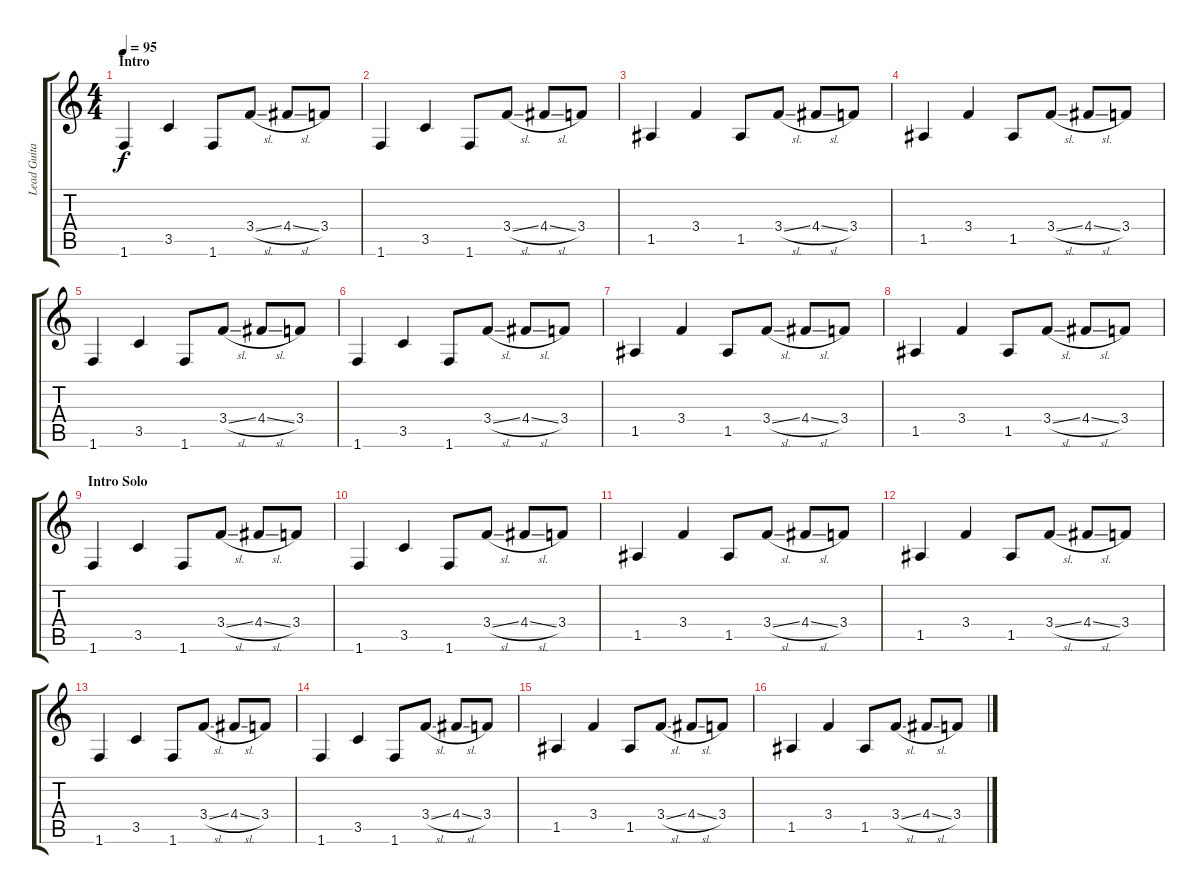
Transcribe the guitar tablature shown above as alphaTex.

\track ("Lead Guitar (Clean)" "Lead Guita") {instrument electricguitarclean}
\staff {score tabs}
\tuning (E4 B3 G3 D3 A2 E2) {hide}
\ts (4 4)
\section ("" "Intro")
\tempo 95
\clef g2
\ks c
1.6.4{dy f instrument electricguitarclean} 3.5.4 1.6.8 3.4{sl}.8 4.4{sl}.8 3.4.8 |
1.6.4 3.5.4 1.6.8 3.4{sl}.8 4.4{sl}.8 3.4.8 |
1.5.4 3.4.4 1.5.8 3.4{sl}.8 4.4{sl}.8 3.4.8 |
1.5.4 3.4.4 1.5.8 3.4{sl}.8 4.4{sl}.8 3.4.8 |
1.6.4 3.5.4 1.6.8 3.4{sl}.8 4.4{sl}.8 3.4.8 |
1.6.4 3.5.4 1.6.8 3.4{sl}.8 4.4{sl}.8 3.4.8 |
1.5.4 3.4.4 1.5.8 3.4{sl}.8 4.4{sl}.8 3.4.8 |
1.5.4 3.4.4 1.5.8 3.4{sl}.8 4.4{sl}.8 3.4.8 |
\section ("" "Intro Solo")
1.6.4 3.5.4 1.6.8 3.4{sl}.8 4.4{sl}.8 3.4.8 |
1.6.4 3.5.4 1.6.8 3.4{sl}.8 4.4{sl}.8 3.4.8 |
1.5.4 3.4.4 1.5.8 3.4{sl}.8 4.4{sl}.8 3.4.8 |
1.5.4 3.4.4 1.5.8 3.4{sl}.8 4.4{sl}.8 3.4.8 |
1.6.4 3.5.4 1.6.8 3.4{sl}.8 4.4{sl}.8 3.4.8 |
1.6.4 3.5.4 1.6.8 3.4{sl}.8 4.4{sl}.8 3.4.8 |
1.5.4 3.4.4 1.5.8 3.4{sl}.8 4.4{sl}.8 3.4.8 |
1.5.4 3.4.4 1.5.8 3.4{sl}.8 4.4{sl}.8 3.4.8
